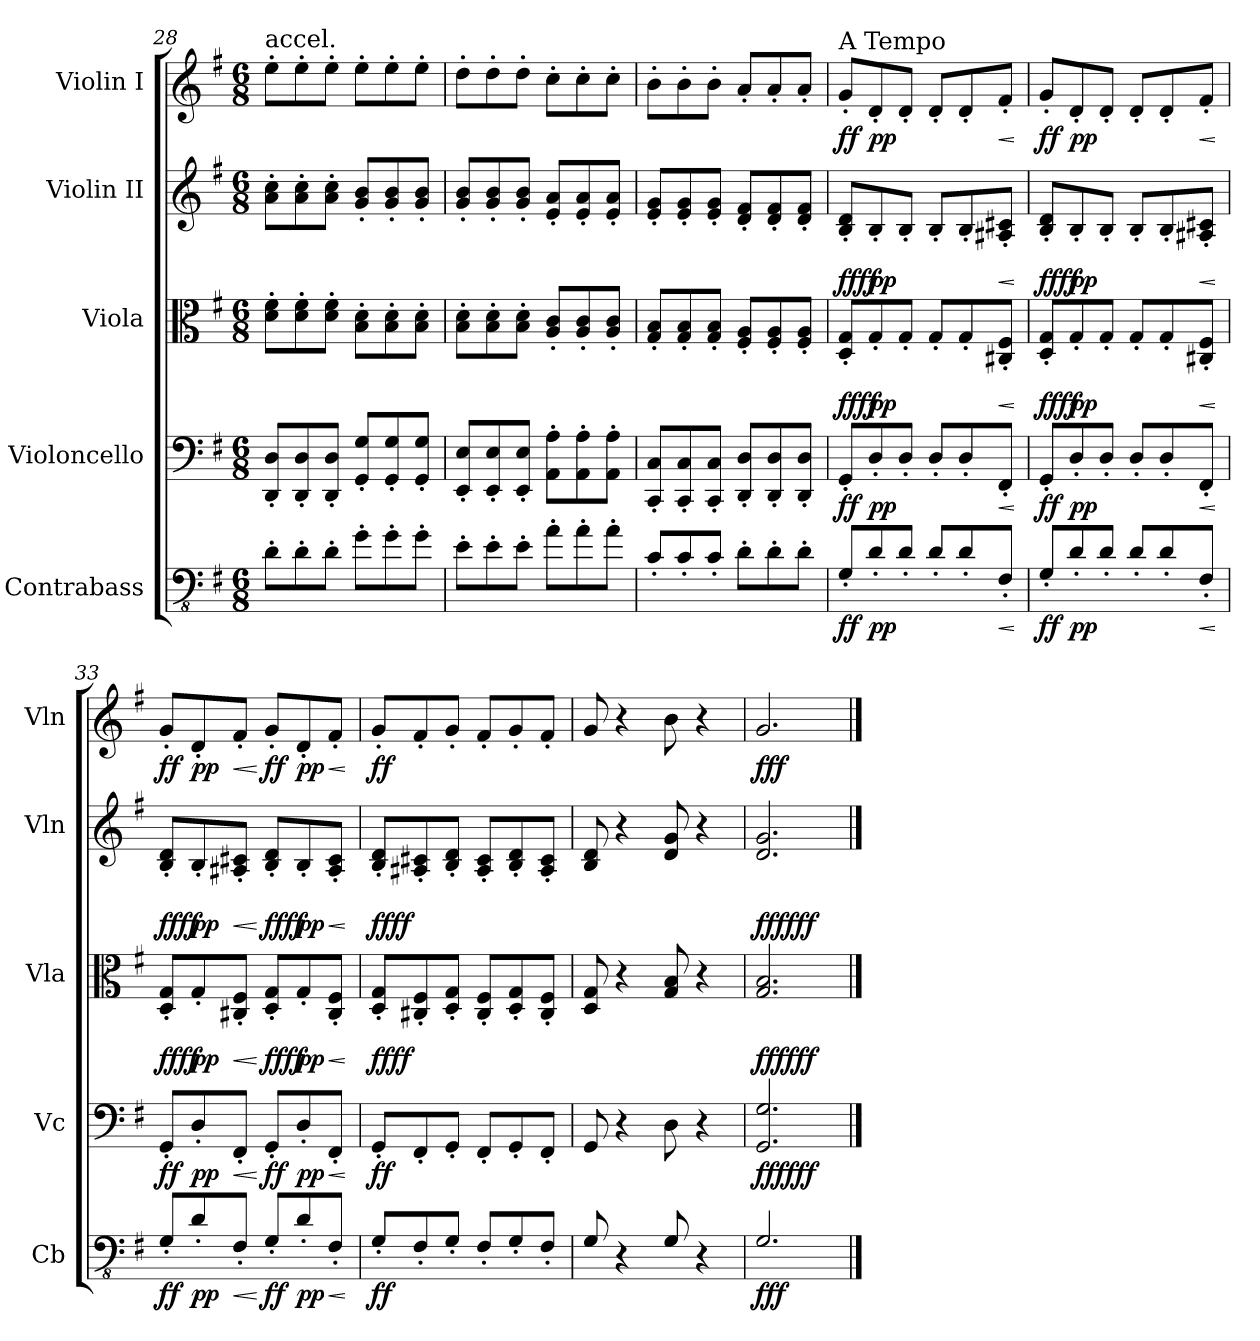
**kern	**dynam	**kern	**dynam	**kern	**dynam	**kern	**dynam	**kern	**dynam
*part5	*part5	*part4	*part4	*part3	*part3	*part2	*part2	*part1	*part1
*staff5	*staff5	*staff4	*staff4	*staff3	*staff3	*staff2	*staff2	*staff1	*staff1
*I"Contrabass	*	*I"Violoncello	*	*I"Viola	*	*I"Violin II	*	*I"Violin I	*
*I'Cb	*	*I'Vc	*	*I'Vla	*	*I'Vln	*	*I'Vln	*
*clefFv4	*	*clefF4	*	*clefC3	*	*clefG2	*	*clefG2	*
*ITrd7c12	*	*	*	*	*	*	*	*	*
*k[f#]	*	*k[f#]	*	*k[f#]	*	*k[f#]	*	*k[f#]	*
*M6/8	*	*M6/8	*	*M6/8	*	*M6/8	*	*M6/8	*
=28	=28	=28	=28	=28	=28	=28	=28	=28	=28
!	!	!	!	!	!	!	!	!LO:TX:a:t=accel.	!
8DD'\L	.	8DD/' 8D/'L	.	8d\' 8f#\'L	.	8a\' 8cc\'L	.	8ee'\L	.
8DD'\	.	8DD/' 8D/'	.	8d\' 8f#\'	.	8a\' 8cc\'	.	8ee'\	.
8DD'\J	.	8DD/' 8D/'J	.	8d\' 8f#\'J	.	8a\' 8cc\'J	.	8ee'\J	.
8GG'\L	.	8GG/' 8G/'L	.	8B\' 8d\'L	.	8g/' 8b/'L	.	8ee'\L	.
8GG'\	.	8GG/' 8G/'	.	8B\' 8d\'	.	8g/' 8b/'	.	8ee'\	.
8GG'\J	.	8GG/' 8G/'J	.	8B\' 8d\'J	.	8g/' 8b/'J	.	8ee'\J	.
=29	=29	=29	=29	=29	=29	=29	=29	=29	=29
8EE'\L	.	8EE/' 8E/'L	.	8B\' 8d\'L	.	8g/' 8b/'L	.	8dd'\L	.
8EE'\	.	8EE/' 8E/'	.	8B\' 8d\'	.	8g/' 8b/'	.	8dd'\	.
8EE'\J	.	8EE/' 8E/'J	.	8B\' 8d\'J	.	8g/' 8b/'J	.	8dd'\J	.
8AA'\L	.	8AA\' 8A\'L	.	8A/' 8c/'L	.	8e/' 8a/'L	.	8cc'\L	.
8AA'\	.	8AA\' 8A\'	.	8A/' 8c/'	.	8e/' 8a/'	.	8cc'\	.
8AA'\J	.	8AA\' 8A\'J	.	8A/' 8c/'J	.	8e/' 8a/'J	.	8cc'\J	.
!!LO:PB:g=z
=30	=30	=30	=30	=30	=30	=30	=30	=30	=30
8CC'/L	.	8CC/' 8C/'L	.	8G/' 8B/'L	.	8e/' 8g/'L	.	8b'\L	.
8CC'/	.	8CC/' 8C/'	.	8G/' 8B/'	.	8e/' 8g/'	.	8b'\	.
8CC'/J	.	8CC/' 8C/'J	.	8G/' 8B/'J	.	8e/' 8g/'J	.	8b'\J	.
8DD'\L	.	8DD/' 8D/'L	.	8F#/' 8A/'L	.	8d/' 8f#/'L	.	8a'/L	.
8DD'\	.	8DD/' 8D/'	.	8F#/' 8A/'	.	8d/' 8f#/'	.	8a'/	.
8DD'\J	.	8DD/' 8D/'J	.	8F#/' 8A/'J	.	8d/' 8f#/'J	.	8a'/J	.
=31	=31	=31	=31	=31	=31	=31	=31	=31	=31
!	!	!	!	!	!	!	!	!LO:TX:a:t=A Tempo	!
!	!LO:DY:b	!	!LO:DY:b	!	!LO:DY:b	!	!	!	!
!	!	!	!	!	!LO:DY:n=1:b	!	!LO:DY:b	!	!
!	!	!	!	!	!	!	!LO:DY:n=1:b	!	!LO:DY:b
8GGG'/L	ff	8GG'/L	ff	8D/' 8G/'L	ff ff	8B/' 8d/'L	ff ff	8g'/L	ff
!	!LO:DY:b	!	!LO:DY:b	!	!LO:DY:n=2:b	!	!LO:DY:n=2:b	!	!LO:DY:b
8DD'/	pp	8D'/	pp	8G'/	pp	8B'/	pp	8d'/	pp
8DD'/J	.	8D'/J	.	8G'/J	.	8B'/J	.	8d'/J	.
8DD'/L	.	8D'/L	.	8G'/L	.	8B'/L	.	8d'/L	.
8DD'/	.	8D'/	.	8G'/	.	8B'/	.	8d'/	.
!	!LO:HP:b	!	!LO:HP:b	!	!LO:HP:b	!	!LO:HP:b	!	!LO:HP:b
8FFF#'/J	<	8FF#'/J	<	8C#X/' 8F#/'J	<	8A#X/' 8c#X/'J	<	8f#'/J	<
.	[	.	[	.	[	.	[	.	[
=32	=32	=32	=32	=32	=32	=32	=32	=32	=32
!	!LO:DY:b	!	!LO:DY:b	!	!LO:DY:b	!	!	!	!
!	!	!	!	!	!LO:DY:n=1:b	!	!LO:DY:b	!	!
!	!	!	!	!	!	!	!LO:DY:n=1:b	!	!LO:DY:b
8GGG'/L	ff	8GG'/L	ff	8D/' 8G/'L	ff ff	8B/' 8d/'L	ff ff	8g'/L	ff
!	!LO:DY:b	!	!LO:DY:b	!	!LO:DY:n=2:b	!	!LO:DY:n=2:b	!	!LO:DY:b
8DD'/	pp	8D'/	pp	8G'/	pp	8B'/	pp	8d'/	pp
8DD'/J	.	8D'/J	.	8G'/J	.	8B'/J	.	8d'/J	.
8DD'/L	.	8D'/L	.	8G'/L	.	8B'/L	.	8d'/L	.
8DD'/	.	8D'/	.	8G'/	.	8B'/	.	8d'/	.
!	!LO:HP:b	!	!LO:HP:b	!	!LO:HP:b	!	!LO:HP:b	!	!LO:HP:b
8FFF#'/J	<	8FF#'/J	<	8C#X/' 8F#/'J	<	8A#X/' 8c#X/'J	<	8f#'/J	<
.	[	.	[	.	[	.	[	.	[
=33	=33	=33	=33	=33	=33	=33	=33	=33	=33
!	!LO:DY:b	!	!LO:DY:b	!	!LO:DY:b	!	!	!	!
!	!	!	!	!	!LO:DY:n=1:b	!	!LO:DY:b	!	!
!	!	!	!	!	!	!	!LO:DY:n=1:b	!	!LO:DY:b
8GGG'/L	ff	8GG'/L	ff	8D/' 8G/'L	ff ff	8B/' 8d/'L	ff ff	8g'/L	ff
!	!LO:DY:b	!	!LO:DY:b	!	!LO:DY:n=2:b	!	!LO:DY:n=2:b	!	!LO:DY:b
8DD'/	pp	8D'/	pp	8G'/	pp	8B'/	pp	8d'/	pp
!	!LO:HP:b	!	!LO:HP:b	!	!LO:HP:b	!	!LO:HP:b	!	!LO:HP:b
8FFF#'/J	<	8FF#'/J	<	8C#X/' 8F#/'J	<	8A#X/' 8c#X/'J	<	8f#'/J	<
!	!LO:DY:n=1:b	!	!LO:DY:n=1:b	!	!LO:DY:n=3:b	!	!	!	!
!	!	!	!	!	!LO:DY:n=4:b	!	!LO:DY:n=3:b	!	!
!	!	!	!	!	!	!	!LO:DY:n=4:b	!	!LO:DY:n=1:b
8GGG'/L	[ ff	8GG'/L	[ ff	8D/' 8G/'L	[ ff ff	8B/' 8d/'L	[ ff ff	8g'/L	[ ff
!	!LO:DY:n=2:b	!	!LO:DY:n=2:b	!	!LO:DY:n=5:b	!	!LO:DY:n=5:b	!	!LO:DY:n=2:b
8DD'/	pp	8D'/	pp	8G'/	pp	8B'/	pp	8d'/	pp
!	!LO:HP:b	!	!LO:HP:b	!	!LO:HP:b	!	!LO:HP:b	!	!LO:HP:b
8FFF#'/J	<	8FF#'/J	<	8C#/' 8F#/'J	<	8A#/' 8c#/'J	<	8f#'/J	<
.	[	.	[	.	[	.	[	.	[
!!LO:LB:g=z
=34	=34	=34	=34	=34	=34	=34	=34	=34	=34
!	!LO:DY:b	!	!LO:DY:b	!	!LO:DY:b	!	!	!	!
!	!	!	!	!	!LO:DY:n=1:b	!	!LO:DY:b	!	!
!	!	!	!	!	!	!	!LO:DY:n=1:b	!	!LO:DY:b
8GGG'/L	ff	8GG'/L	ff	8D/' 8G/'L	ff ff	8B/' 8d/'L	ff ff	8g'/L	ff
8FFF#'/	.	8FF#'/	.	8C#X/' 8F#/'	.	8A#X/' 8c#X/'	.	8f#'/	.
8GGG'/J	.	8GG'/J	.	8D/' 8G/'J	.	8B/' 8d/'J	.	8g'/J	.
8FFF#'/L	.	8FF#'/L	.	8C#/' 8F#/'L	.	8A#/' 8c#/'L	.	8f#'/L	.
8GGG'/	.	8GG'/	.	8D/' 8G/'	.	8B/' 8d/'	.	8g'/	.
8FFF#'/J	.	8FF#'/J	.	8C#/' 8F#/'J	.	8A#/' 8c#/'J	.	8f#'/J	.
=35	=35	=35	=35	=35	=35	=35	=35	=35	=35
8GGG/	.	8GG/	.	8D/ 8G/	.	8B/ 8d/	.	8g/	.
4r	.	4r	.	4r	.	4r	.	4r	.
8GGG/	.	8D\	.	8G/ 8B/	.	8d/ 8g/	.	8b\	.
4r	.	4r	.	4r	.	4r	.	4r	.
=36	=36	=36	=36	=36	=36	=36	=36	=36	=36
!	!LO:DY:b	!	!LO:DY:b	!	!	!	!	!	!
!	!	!	!LO:DY:n=1:b	!	!LO:DY:b	!	!	!	!
!	!	!	!	!	!LO:DY:n=1:b	!	!LO:DY:b	!	!
!	!	!	!	!	!	!	!LO:DY:n=1:b	!	!LO:DY:b
2.GGG/	fff	2.GG/ 2.G/	fff fff	2.G/ 2.B/	fff fff	2.d/ 2.g/	fff fff	2.g/	fff
==	==	==	==	==	==	==	==	==	==
*-	*-	*-	*-	*-	*-	*-	*-	*-	*-
